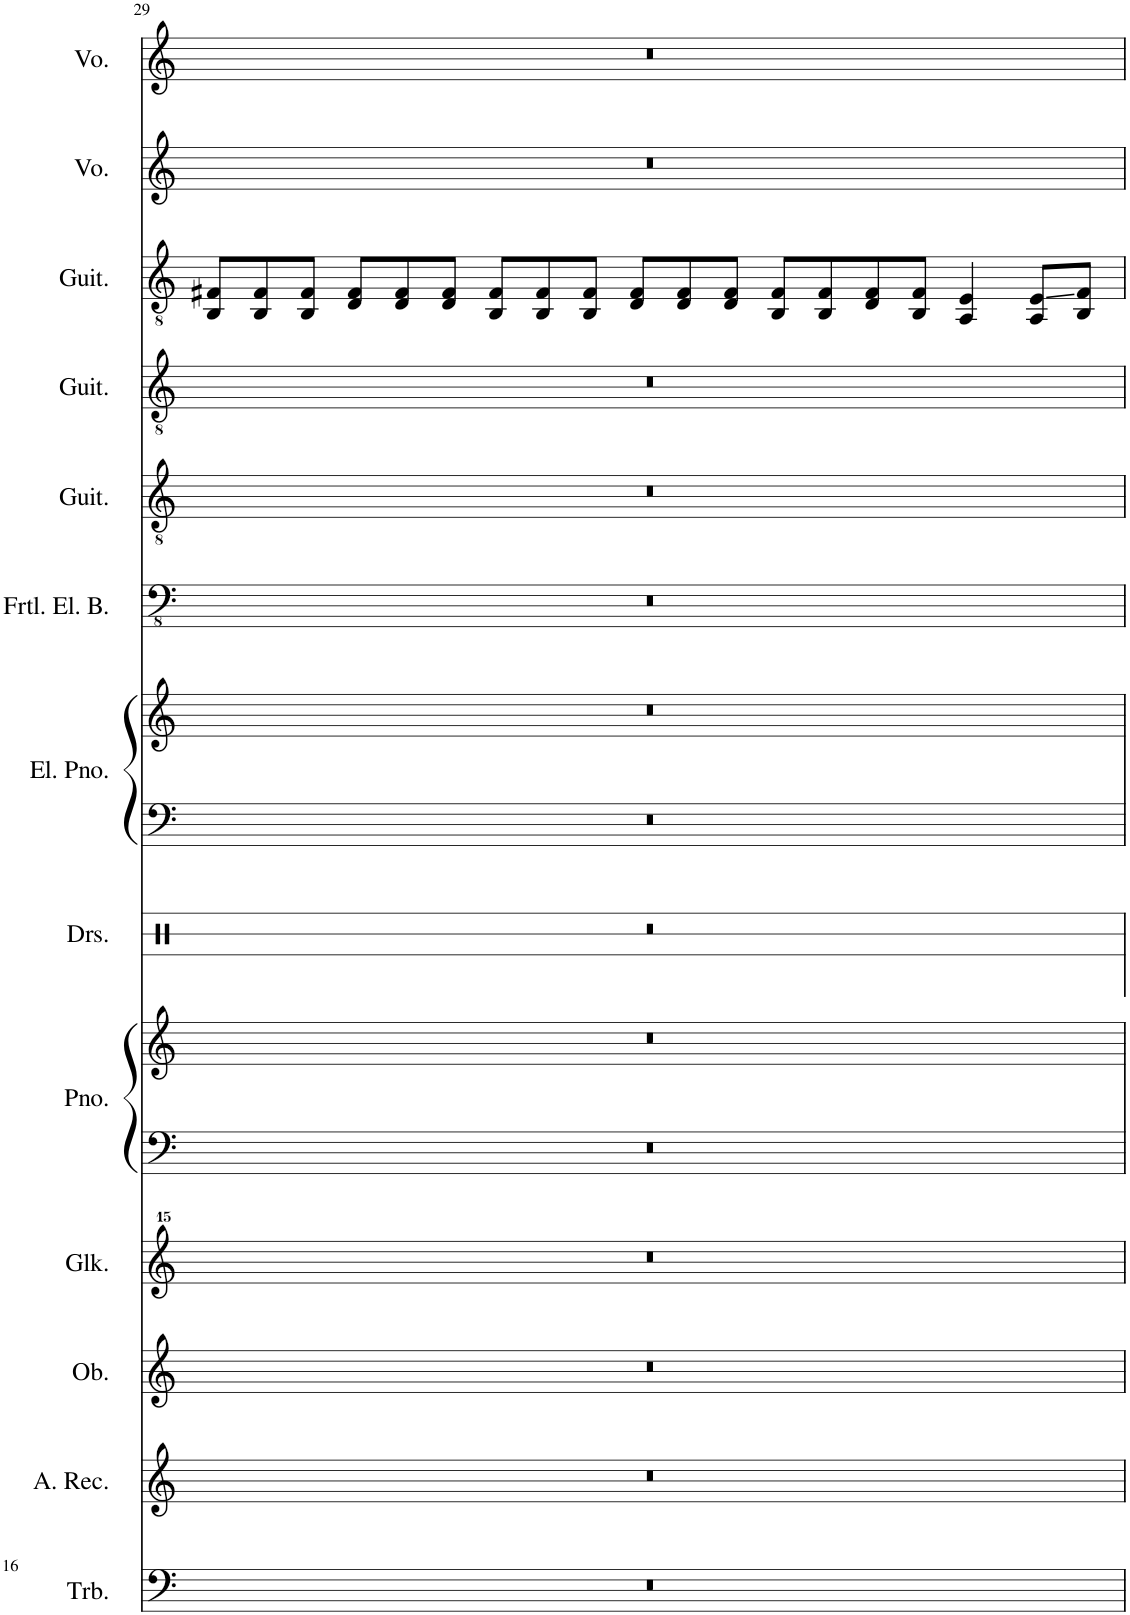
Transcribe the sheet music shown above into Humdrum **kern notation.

**kern	**kern	**kern	**kern	**kern	**kern	**kern	**kern	**kern	**kern	**kern	**kern	**kern	**kern	**kern
*part13	*part12	*part11	*part10	*part9	*part9	*part8	*part7	*part7	*part6	*part5	*part4	*part3	*part2	*part1
*staff15	*staff14	*staff13	*staff12	*staff11	*staff10	*staff9	*staff8	*staff7	*staff6	*staff5	*staff4	*staff3	*staff2	*staff1
*I"Trombone	*I"Alto Recorder	*I"Oboe	*I"Glockenspiel	*I"Piano	*	*I"Drumset	*I"Electric Piano	*	*I"Fretless Electric Bass	*I"Guitar	*I"Guitar	*I"Guitar	*I"Voice	*I"Voice
*I'Trb.	*I'A. Rec.	*I'Ob.	*I'Glk.	*I'Pno.	*	*I'Drs.	*I'El. Pno.	*	*I'Frtl. El. B.	*I'Guit.	*I'Guit.	*I'Guit.	*I'Vo.	*I'Vo.
!!LO:PB:g=z
*clefF4	*clefG2	*clefG2	*clefG^^2	*clefF4	*clefG2	*clefX	*clefF4	*clefG2	*clefFv4	*clefGv2	*clefGv2	*clefGv2	*clefG2	*clefG2
*k[]	*k[]	*k[]	*k[]	*k[]	*k[]	*k[]	*k[]	*k[]	*k[]	*k[]	*k[]	*k[]	*k[]	*k[]
*M10/4	*M10/4	*M10/4	*M10/4	*M10/4	*M10/4	*M10/4	*M10/4	*M10/4	*M10/4	*M10/4	*M10/4	*M10/4	*M10/4	*M10/4
=29	=29	=29	=29	=29	=29	=29	=29	=29	=29	=29	=29	=29	=29	=29
2%5r	2%5r	2%5r	2%5r	2%5r	2%5r	2%5r	2%5r	2%5r	2%5r	2%5r	2%5r	8BB/ 8F#X/L	2%5r	2%5r
.	.	.	.	.	.	.	.	.	.	.	.	8BB/ 8F#/	.	.
.	.	.	.	.	.	.	.	.	.	.	.	8BB/ 8F#/J	.	.
.	.	.	.	.	.	.	.	.	.	.	.	8D/ 8F#/L	.	.
.	.	.	.	.	.	.	.	.	.	.	.	8D/ 8F#/	.	.
.	.	.	.	.	.	.	.	.	.	.	.	8D/ 8F#/J	.	.
.	.	.	.	.	.	.	.	.	.	.	.	8BB/ 8F#/L	.	.
.	.	.	.	.	.	.	.	.	.	.	.	8BB/ 8F#/	.	.
.	.	.	.	.	.	.	.	.	.	.	.	8BB/ 8F#/J	.	.
.	.	.	.	.	.	.	.	.	.	.	.	8D/ 8F#/L	.	.
.	.	.	.	.	.	.	.	.	.	.	.	8D/ 8F#/	.	.
.	.	.	.	.	.	.	.	.	.	.	.	8D/ 8F#/J	.	.
.	.	.	.	.	.	.	.	.	.	.	.	8BB/ 8F#/L	.	.
.	.	.	.	.	.	.	.	.	.	.	.	8BB/ 8F#/	.	.
.	.	.	.	.	.	.	.	.	.	.	.	8D/ 8F#/	.	.
.	.	.	.	.	.	.	.	.	.	.	.	8BB/ 8F#/J	.	.
.	.	.	.	.	.	.	.	.	.	.	.	4AA/ 4E/	.	.
.	.	.	.	.	.	.	.	.	.	.	.	8AA/ 8E/L	.	.
.	.	.	.	.	.	.	.	.	.	.	.	8BB/ 8F#/J	.	.
=	=	=	=	=	=	=	=	=	=	=	=	=	=	=
*-	*-	*-	*-	*-	*-	*-	*-	*-	*-	*-	*-	*-	*-	*-
